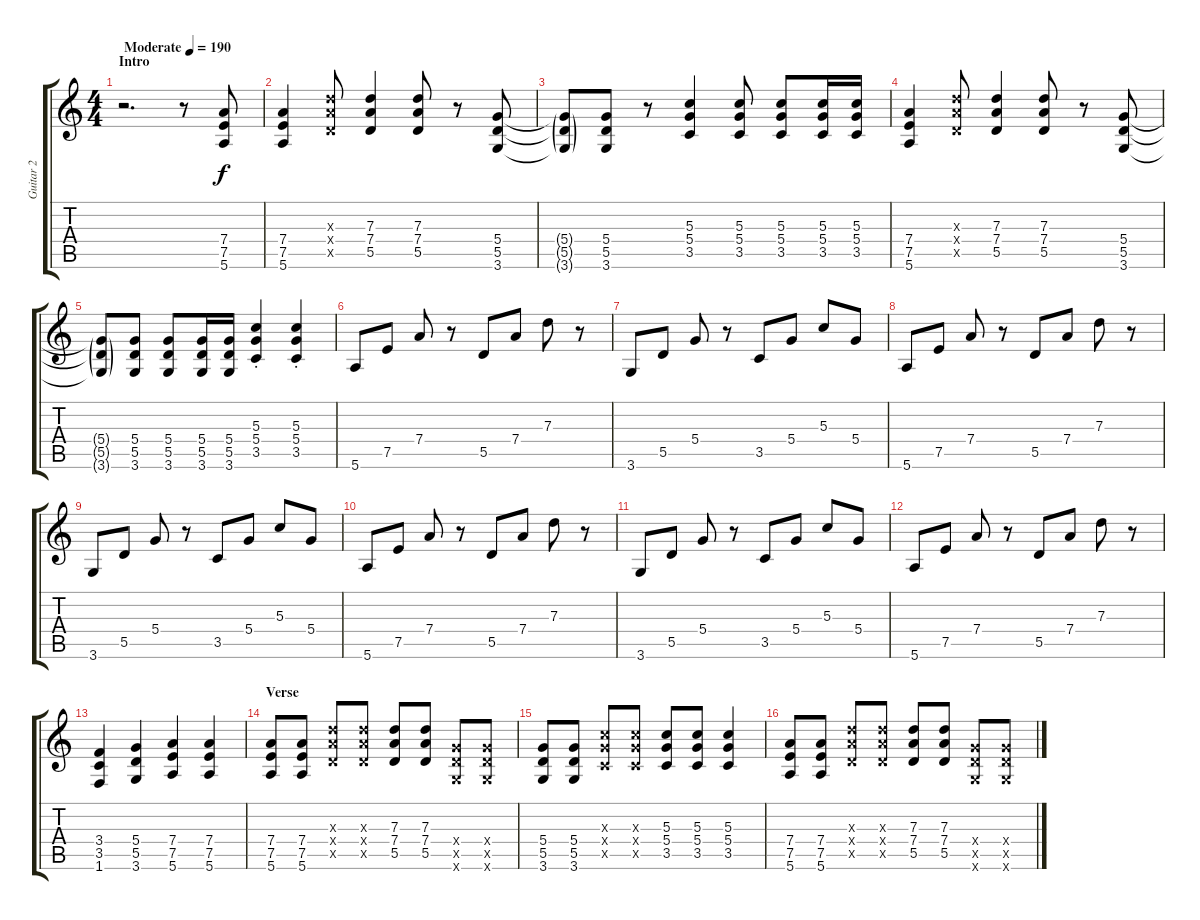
\track ("Guitar 2" "Guitar 2") {instrument distortionguitar}
\staff {score tabs}
\tuning (E4 B3 G3 D3 A2 E2) {hide}
\ts (4 4)
\section ("" "Intro")
\tempo (190 "Moderate")
\clef g2
\ks c
r.2{d dy f instrument distortionguitar} r.8 (7.4 7.5 5.6).8 |
(7.4 7.5 5.6).4 (7.3{x} 7.4{x} 5.5{x}).8 (7.3 7.4 5.5).4 (7.3 7.4 5.5).8 r.8 (5.4 5.5 3.6).8 |
(5.4{g t} 5.5{g t} 3.6{g t}).8 (5.4 5.5 3.6).8 r.8 (5.3 5.4 3.5).4 (5.3 5.4 3.5).8 (5.3 5.4 3.5).8 (5.3 5.4 3.5).16 (5.3 5.4 3.5).16 |
(7.4 7.5 5.6).4 (7.3{x} 7.4{x} 5.5{x}).8 (7.3 7.4 5.5).4 (7.3 7.4 5.5).8 r.8 (5.4 5.5 3.6).8 |
(5.4{g t} 5.5{g t} 3.6{g t}).8 (5.4 5.5 3.6).8 (5.4 5.5 3.6).8 (5.4 5.5 3.6).16 (5.4 5.5 3.6).16 (5.3{st} 5.4{st} 3.5{st}).4 (5.3{st} 5.4{st} 3.5{st}).4 |
5.6.8 7.5.8 7.4.8 r.8 5.5.8 7.4.8 7.3.8 r.8 |
3.6.8 5.5.8 5.4.8 r.8 3.5.8 5.4.8 5.3.8 5.4.8 |
5.6.8 7.5.8 7.4.8 r.8 5.5.8 7.4.8 7.3.8 r.8 |
3.6.8 5.5.8 5.4.8 r.8 3.5.8 5.4.8 5.3.8 5.4.8 |
5.6.8 7.5.8 7.4.8 r.8 5.5.8 7.4.8 7.3.8 r.8 |
3.6.8 5.5.8 5.4.8 r.8 3.5.8 5.4.8 5.3.8 5.4.8 |
5.6.8 7.5.8 7.4.8 r.8 5.5.8 7.4.8 7.3.8 r.8 |
(3.4 3.5 1.6).4 (5.4 5.5 3.6).4 (7.4 7.5 5.6).4 (7.4 7.5 5.6).4 |
\section ("" "Verse")
(7.4 7.5 5.6).8 (7.4 7.5 5.6).8 (7.3{x} 7.4{x} 5.5{x}).8 (7.3{x} 7.4{x} 5.5{x}).8 (7.3 7.4 5.5).8 (7.3 7.4 5.5).8 (5.4{x} 5.5{x} 3.6{x}).8 (5.4{x} 5.5{x} 3.6{x}).8 |
(5.4 5.5 3.6).8 (5.4 5.5 3.6).8 (5.3{x} 5.4{x} 3.5{x}).8 (5.3{x} 5.4{x} 3.5{x}).8 (5.3 5.4 3.5).8 (5.3 5.4 3.5).8 (5.3 5.4 3.5).4 |
(7.4 7.5 5.6).8 (7.4 7.5 5.6).8 (7.3{x} 7.4{x} 5.5{x}).8 (7.3{x} 7.4{x} 5.5{x}).8 (7.3 7.4 5.5).8 (7.3 7.4 5.5).8 (5.4{x} 5.5{x} 3.6{x}).8 (5.4{x} 5.5{x} 3.6{x}).8
